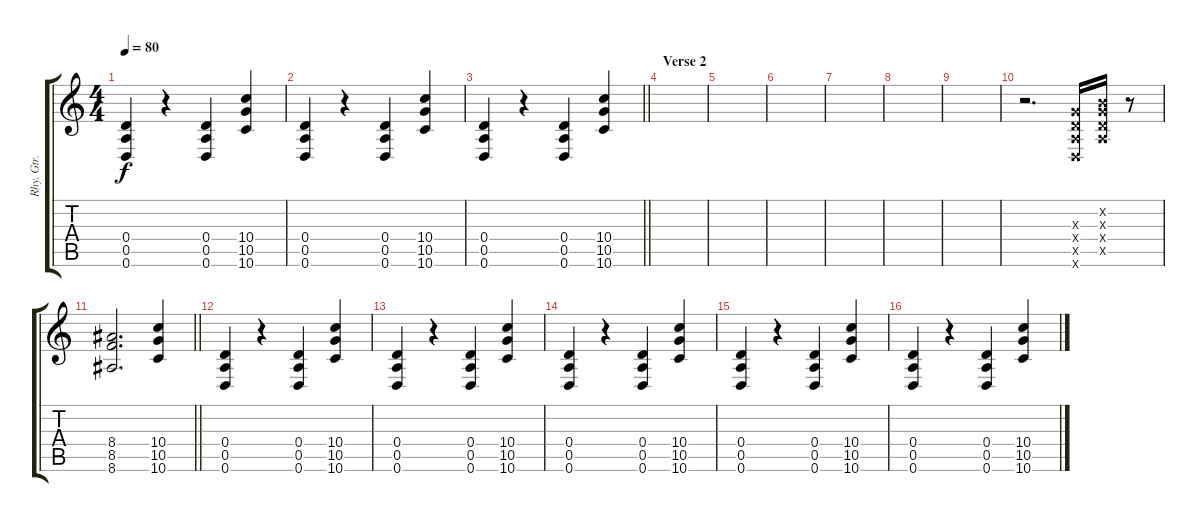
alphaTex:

\track ("Rhy. Gtr. 2" "Rhy. Gtr. ") {instrument distortionguitar}
\staff {score tabs}
\tuning (E4 B3 G3 D3 A2 D2) {hide}
\ts (4 4)
\tempo 80
\clef g2
\ks c
(0.4 0.5 0.6).4{dy f} r.4 (0.4 0.5 0.6).4 (10.4 10.5 10.6).4 |
(0.4 0.5 0.6).4 r.4 (0.4 0.5 0.6).4 (10.4 10.5 10.6).4 |
\barLineRight lightlight
(0.4 0.5 0.6).4 r.4 (0.4 0.5 0.6).4 (10.4 10.5 10.6).4 |
\section ("" "Verse 2")
|
|
|
|
|
|
r.2{d} (0.3{x} 0.4{x} 0.5{x} 0.6{x}).16 (0.2{x} 0.3{x} 0.4{x} 0.5{x}).16 r.8 |
\barLineRight lightlight
(8.4 8.5 8.6).2{d} (10.4 10.5 10.6).4 |
\section ("" "")
(0.4 0.5 0.6).4 r.4 (0.4 0.5 0.6).4 (10.4 10.5 10.6).4 |
(0.4 0.5 0.6).4 r.4 (0.4 0.5 0.6).4 (10.4 10.5 10.6).4 |
(0.4 0.5 0.6).4 r.4 (0.4 0.5 0.6).4 (10.4 10.5 10.6).4 |
(0.4 0.5 0.6).4 r.4 (0.4 0.5 0.6).4 (10.4 10.5 10.6).4 |
(0.4 0.5 0.6).4 r.4 (0.4 0.5 0.6).4 (10.4 10.5 10.6).4
